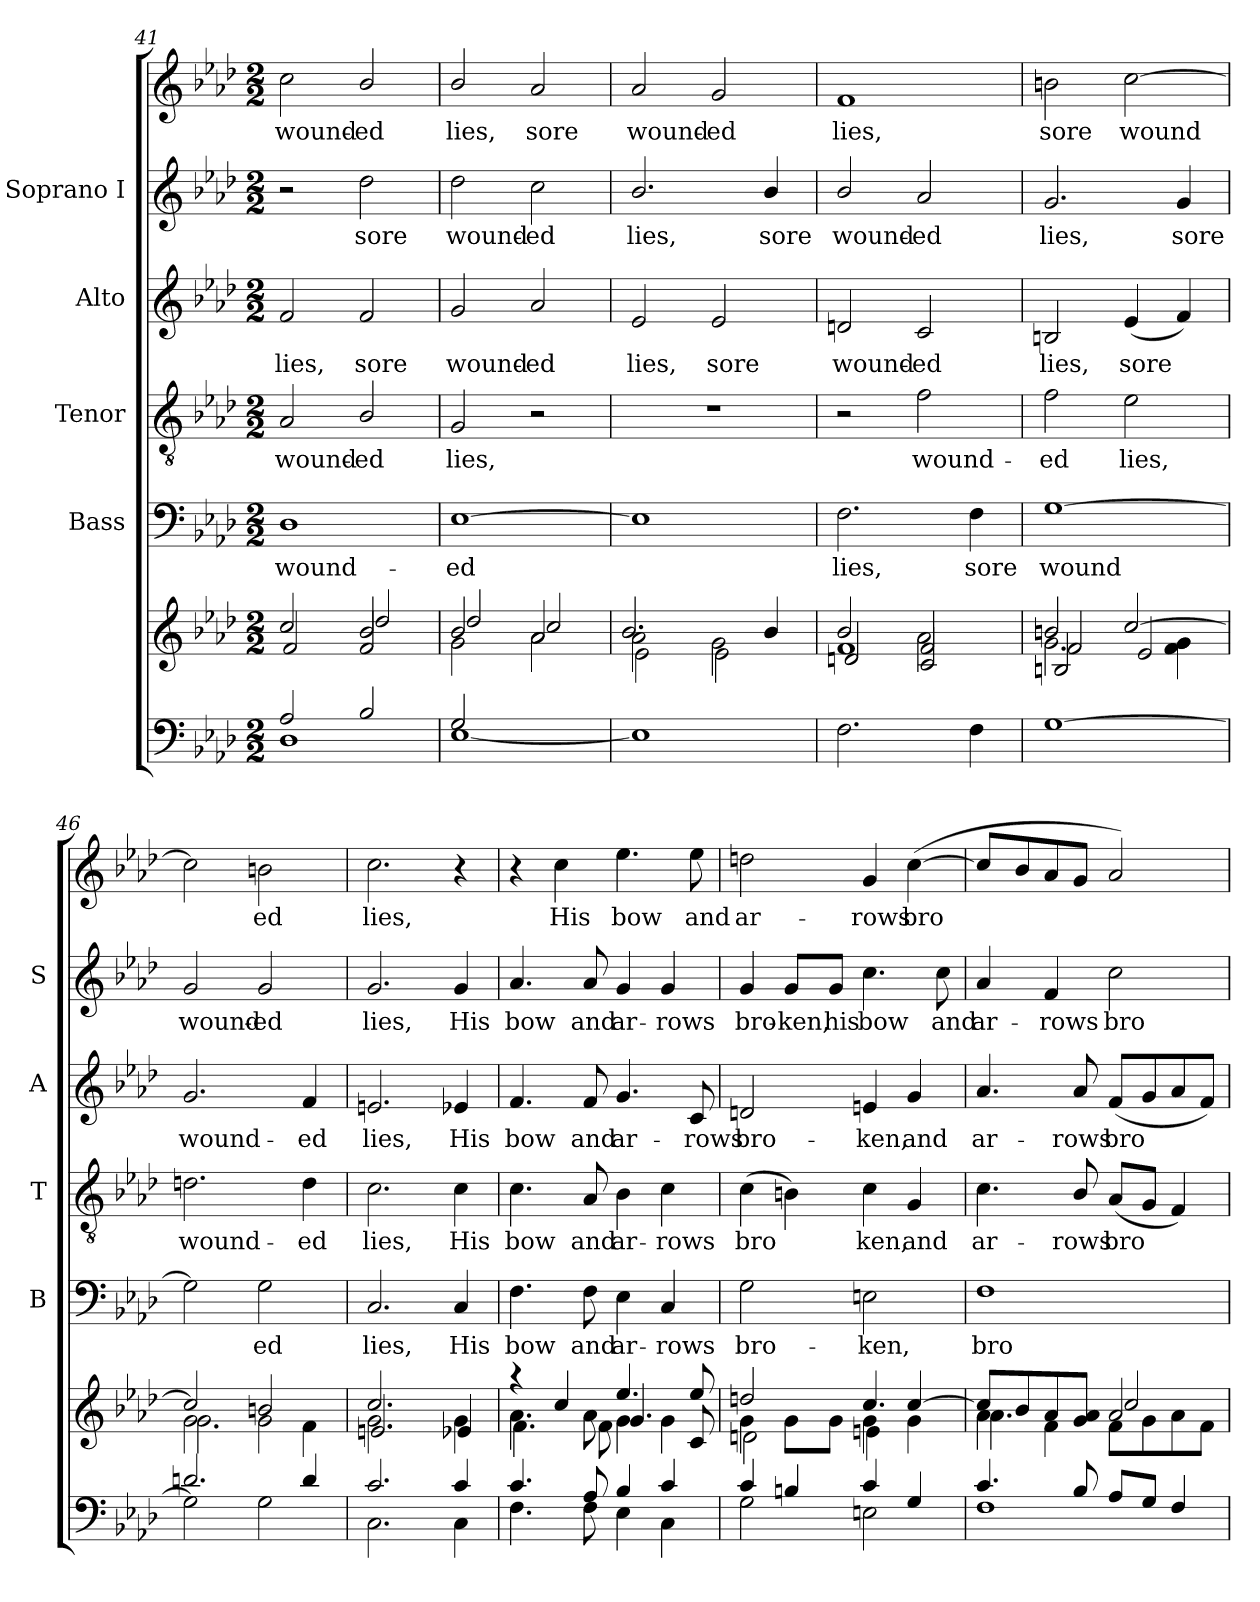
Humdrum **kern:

**kern	**kern	**kern	**text	**kern	**text	**kern	**text	**kern	**text	**kern	**text
*part5	*part5	*part4	*part4	*part3	*part3	*part2	*part2	*part1	*part1	*part1	*part1
*staff7	*staff6	*staff5	*staff5	*staff4	*staff4	*staff3	*staff3	*staff2	*staff2	*staff1	*staff1
*	*	*I"Bass	*	*I"Tenor	*	*I"Alto	*	*I"Soprano I	*	*	*
*	*	*I'B	*	*I'T	*	*I'A	*	*I'S	*	*	*
!!LO:LB:g=z
*clefF4	*clefG2	*clefF4	*	*clefGv2	*	*clefG2	*	*clefG2	*	*clefG2	*
*k[b-e-a-d-]	*k[b-e-a-d-]	*k[b-e-a-d-]	*	*k[b-e-a-d-]	*	*k[b-e-a-d-]	*	*k[b-e-a-d-]	*	*k[b-e-a-d-]	*
*A-:	*A-:	*A-:	*	*A-:	*	*A-:	*	*A-:	*	*A-:	*
*M2/2	*M2/2	*M2/2	*	*M2/2	*	*M2/2	*	*M2/2	*	*M2/2	*
=41	=41	=41	=41	=41	=41	=41	=41	=41	=41	=41	=41
*^	*^	*	*	*	*	*	*	*	*	*	*
*	*	*	*^	*	*	*	*	*	*	*	*	*	*
!	!	!	!	!	!	!LO:LY:b	!	!LO:LY:b	!	!LO:LY:b	!	!	!	!LO:LY:b
2A-/	1D-	2cc/	2ryy	2f/	1D-	wound-	2A-/	wound-	2f/	lies,	2r	.	2cc\	wound-
!	!	!	!	!	!	!	!	!LO:LY:b	!	!LO:LY:b	!	!LO:LY:b	!	!LO:LY:b
2B-/	.	2b-/	2dd-/	2f/	.	.	2B-/	-ed	2f/	sore	2dd-\	sore	2b-/	-ed
=42	=42	=42	=42	=42	=42	=42	=42	=42	=42	=42	=42	=42	=42	=42
!	!	!	!	!	!	!LO:LY:b	!	!LO:LY:b	!	!LO:LY:b	!	!LO:LY:b	!	!LO:LY:b
2G/	[>1E-	2b-/	2dd-/	2g\	[1E-	-ed	2G/	lies,	2g/	wound-	2dd-\	wound-	2b-/	lies,
!	!	!	!	!	!	!	!	!	!	!LO:LY:b	!	!LO:LY:b	!	!LO:LY:b
2ryy	.	2a-/	2cc/	2a-\	.	.	2r	.	2a-/	-ed	2cc\	-ed	2a-/	sore
=43	=43	=43	=43	=43	=43	=43	=43	=43	=43	=43	=43	=43	=43	=43
!	!	!	!	!	!	!	!	!	!	!LO:LY:b	!	!LO:LY:b	!	!LO:LY:b
1ryy	1E-]	2a-\	2.b-/	2e-\	1E-]	.	1r	.	2e-/	lies,	2.b-/	lies,	2a-/	wound-
!	!	!	!	!	!	!	!	!	!	!LO:LY:b	!	!	!	!LO:LY:b
.	.	2g\	.	2e-\	.	.	.	.	2e-/	sore	.	.	2g/	-ed
!	!	!	!	!	!	!	!	!	!	!	!	!LO:LY:b	!	!
.	.	.	4b-/	.	.	.	.	.	.	.	4b-/	sore	.	.
=44	=44	=44	=44	=44	=44	=44	=44	=44	=44	=44	=44	=44	=44	=44
*	*	*	*	*^	*	*	*	*	*	*	*	*	*	*
!	!	!	!	!	!	!	!LO:LY:b	!	!	!	!LO:LY:b	!	!LO:LY:b	!	!LO:LY:b
2ryy	2.F\	1f	2b-/	2dn/	2ryy	2.F\	lies,	2r	.	2dn/	wound-	2b-/	wound-	1f	lies,
!	!	!	!	!	!	!	!	!	!LO:LY:b	!	!LO:LY:b	!	!LO:LY:b	!	!
2ryy	.	.	2a-\	2c/	2f/	.	.	2f\	wound-	2c/	-ed	2a-/	-ed	.	.
!	!	!	!	!	!	!	!LO:LY:b	!	!	!	!	!	!	!	!
.	4F\	.	.	.	.	4F\	sore	.	.	.	.	.	.	.	.
=45	=45	=45	=45	=45	=45	=45	=45	=45	=45	=45	=45	=45	=45	=45	=45
!	!	!	!	!	!	!	!LO:LY:b	!	!LO:LY:b	!	!LO:LY:b	!	!LO:LY:b	!	!LO:LY:b
*v	*v	*	*	*	*	*	*	*	*	*	*	*	*	*	*
[<1G	2bn/	2.g\	2Bn/	2f/	[1G	wound­	2f\	-ed	2Bn/	lies,	2.g/	lies,	2bn\	sore
!	!	!	!	!	!	!	!	!LO:LY:b	!	!LO:LY:b	!	!	!	!LO:LY:b
.	[>2cc/	.	4e-\yy	2e-/	.	.	2e-\	lies,	(<4e-/	sore	.	.	[2cc\	wound­
!	!	!	!	!	!	!	!	!	!	!	!	!LO:LY:b	!	!
.	.	4g\	4f\ 4g\	.	.	.	.	.	4f/)	.	4g/	sore	.	.
*	*	*	*v	*v	*	*	*	*	*	*	*	*	*	*
=46	=46	=46	=46	=46	=46	=46	=46	=46	=46	=46	=46	=46	=46
*^	*	*	*	*	*	*	*	*	*	*	*	*	*
!	!	!	!	!	!	!	!	!LO:LY:b	!	!LO:LY:b	!	!LO:LY:b	!	!
2.dn/	2G\]	2cc/]	2g\	2.g\	2G\]	.	2.dn\	wound-	2.g/	wound-	2g/	wound-	2cc\]	.
!	!	!	!	!	!	!LO:LY:b	!	!	!	!	!	!LO:LY:b	!	!LO:LY:b
.	2G\	2bn/	2g\	.	2G\	ed	.	.	.	.	2g/	-ed	2bn\	ed
!	!	!	!	!	!	!	!	!LO:LY:b	!	!LO:LY:b	!	!	!	!
4d/	.	.	.	4f\	.	.	4d\	-ed	4f/	-ed	.	.	.	.
!!LO:PB:g=z
=47	=47	=47	=47	=47	=47	=47	=47	=47	=47	=47	=47	=47	=47	=47
!	!	!	!	!	!	!LO:LY:b	!	!LO:LY:b	!	!LO:LY:b	!	!LO:LY:b	!	!LO:LY:b
2.c/	2.C\	2.cc/	2.g\	2.en/	2.C/	lies,	2.c\	lies,	2.en/	lies,	2.g/	lies,	2.cc\	lies,
!	!	!	!	!	!	!LO:LY:b	!	!LO:LY:b	!	!LO:LY:b	!	!LO:LY:b	!	!
4c/	4C\	4ryy	4g\	4e-X/	4C/	His	4c\	His	4e-X/	His	4g/	His	4r	.
=48	=48	=48	=48	=48	=48	=48	=48	=48	=48	=48	=48	=48	=48	=48
!	!	!	!	!	!	!LO:LY:b	!	!LO:LY:b	!	!LO:LY:b	!	!LO:LY:b	!	!
4.c/	4.F\	4raa	4.a-\	4.f\	4.F\	bow	4.c\	bow	4.f/	bow	4.a-/	bow	4r	.
!	!	!	!	!	!	!	!	!	!	!	!	!	!	!LO:LY:b
.	.	4cc/	.	.	.	.	.	.	.	.	.	.	4cc\	His
!	!	!	!	!	!	!LO:LY:b	!	!LO:LY:b	!	!LO:LY:b	!	!LO:LY:b	!	!
8A-/	8F\	.	8a-\	8f\	8F\	and	8A-/	and	8f/	and	8a-/	and	.	.
!	!	!	!	!	!	!LO:LY:b	!	!LO:LY:b	!	!LO:LY:b	!	!LO:LY:b	!	!LO:LY:b
4B-/	4E-\	4.ee-/	4g\	4.g/	4E-\	ar-	4B-\	ar-	4.g/	ar-	4g/	ar-	4.ee-\	bow
!	!	!	!	!	!	!LO:LY:b	!	!LO:LY:b	!	!	!	!LO:LY:b	!	!
4c/	4C\	.	4g\	.	4C/	-rows	4c\	-rows	.	.	4g/	-rows	.	.
!	!	!	!	!	!	!	!	!	!	!LO:LY:b	!	!	!	!LO:LY:b
.	.	8ee-/	.	8c/	.	.	.	.	8c/	-rows	.	.	8ee-\	and
=49	=49	=49	=49	=49	=49	=49	=49	=49	=49	=49	=49	=49	=49	=49
!	!	!	!	!	!	!LO:LY:b	!	!LO:LY:b	!	!LO:LY:b	!	!LO:LY:b	!	!LO:LY:b
4c/	2G\	2ddn/	4g\	2dn\	2G\	bro-	(>4c\	bro­	2dn/	bro-	4g/	bro-	2ddn\	ar-
!	!	!	!	!	!	!	!	!	!	!	!	!LO:LY:b	!	!
4Bn/	.	.	8g\L	.	.	.	4Bn\)	.	.	.	8g/L	-ken,	.	.
!	!	!	!	!	!	!	!	!	!	!	!	!LO:LY:b	!	!
.	.	.	8g\J	.	.	.	.	.	.	.	8g/J	his	.	.
!	!	!	!	!	!	!LO:LY:b	!	!LO:LY:b	!	!LO:LY:b	!	!LO:LY:b	!	!LO:LY:b
4c/	2En\	4g\	4.cc/	4en\	2En\	-ken,	4c\	ken,	4en/	-ken,	4.cc\	bow	4g/	-rows
!	!	!	!	!	!	!	!	!LO:LY:b	!	!LO:LY:b	!	!	!	!LO:LY:b
4G/	.	[>4cc/	.	4g\	.	.	4G/	and	4g/	and	.	.	(<[4cc\	bro­
!	!	!	!	!	!	!	!	!	!	!	!	!LO:LY:b	!	!
.	.	.	8cc\yy	.	.	.	.	.	.	.	8cc\	and	.	.
=50	=50	=50	=50	=50	=50	=50	=50	=50	=50	=50	=50	=50	=50	=50
!	!	!	!	!	!	!LO:LY:b	!	!LO:LY:b	!	!LO:LY:b	!	!LO:LY:b	!	!
4.c/	1F	8cc/L]	4a-\	4.a-\	1F	bro-	4.c\	ar-	4.a-/	ar-	4a-/	ar-	8cc/L]	.
.	.	8b-/	.	.	.	.	.	.	.	.	.	.	8b-/	.
!	!	!	!	!	!	!	!	!	!	!	!	!LO:LY:b	!	!
.	.	8a-/	4f\	.	.	.	.	.	.	.	4f/	-rows	8a-/	.
!	!	!	!	!	!	!	!	!LO:LY:b	!	!LO:LY:b	!	!	!	!
8B-i/	.	8g/ 8a-/J	.	8a-\yy	.	.	8B-i/	-rows	8a-/	-rows	.	.	8g/J	.
!	!	!	!	!	!	!	!	!LO:LY:b	!	!LO:LY:b	!	!LO:LY:b	!	!
8A-/L	.	2a-/	2cc/	8f\L	.	.	(<8A-/L	bro­	(<8f/L	bro­	2cc\	bro-	2a-/)	.
8G/J	.	.	.	8g\	.	.	8G/J	.	8g/	.	.	.	.	.
4F/	.	.	.	8a-\	.	.	4F/)	.	8a-/	.	.	.	.	.
.	.	.	.	8f\J	.	.	.	.	8f/J)	.	.	.	.	.
*v	*v	*	*	*	*	*	*	*	*	*	*	*	*	*
*	*v	*v	*v	*	*	*	*	*	*	*	*	*	*
=	=	=	=	=	=	=	=	=	=	=	=
*-	*-	*-	*-	*-	*-	*-	*-	*-	*-	*-	*-
